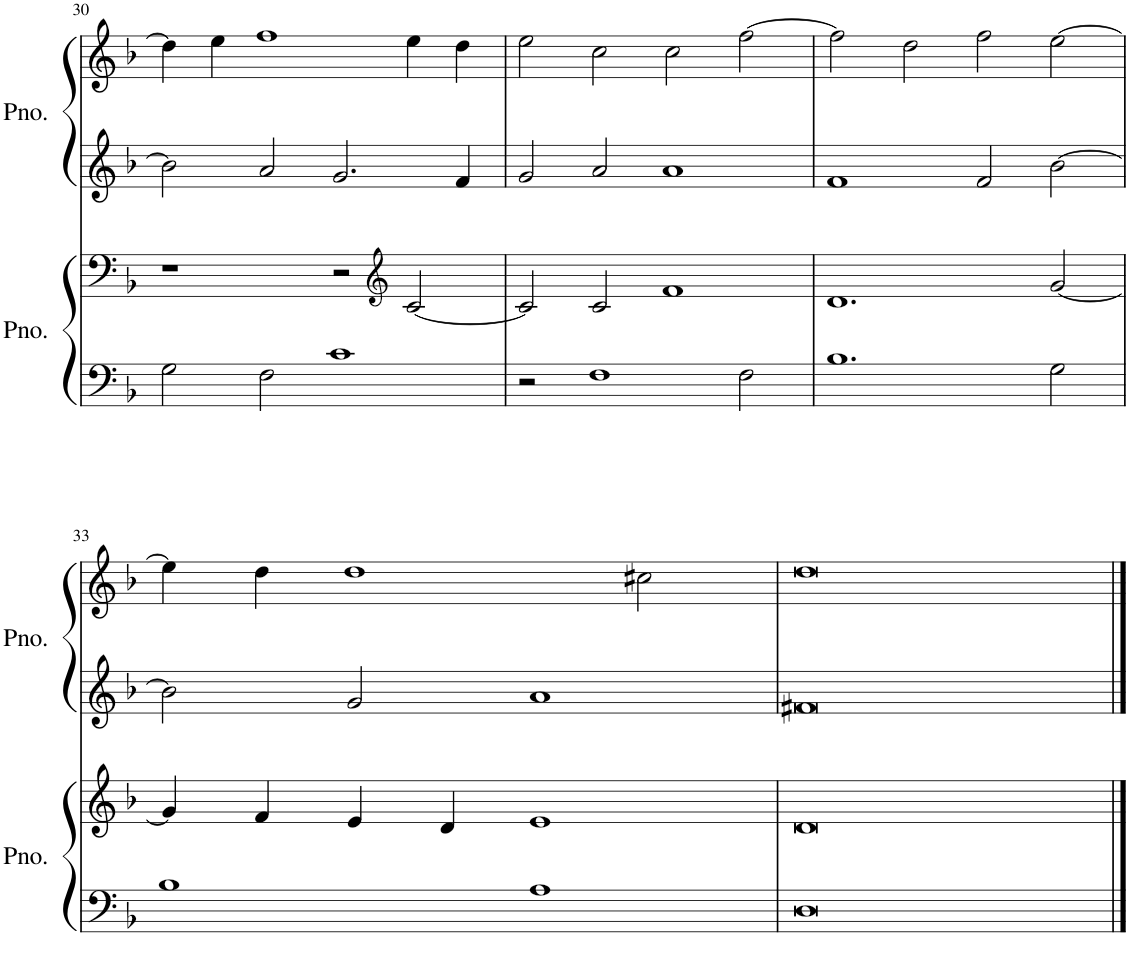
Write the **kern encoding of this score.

**kern	**kern	**kern	**kern
*part2	*part2	*part1	*part1
*staff4	*staff3	*staff2	*staff1
*I"Piano	*	*I"Piano	*
*I'Pno.	*	*I'Pno.	*
!!LO:PB:g=z
*clefF4	*clefF4	*clefG2	*clefG2
*k[b-]	*k[b-]	*k[b-]	*k[b-]
*M4/2	*M4/2	*M4/2	*M4/2
=30	=30	=30	=30
2G\	1r	2b-\]	4dd\]
.	.	.	4ee\
2F\	.	2a/	1ff
1c	2r	2.g/	.
*	*clefG2	*	*
.	[2c/	.	4ee\
.	.	4f/	4dd\
=31	=31	=31	=31
2r	2c/]	2g/	2ee\
1F	2c/	2a/	2cc\
.	1f	1a	2cc\
2F\	.	.	[2ff\
=32	=32	=32	=32
1.B-	1.d	1f	2ff\]
.	.	.	2dd\
.	.	2f/	2ff\
2G\	[2g/	[2b-\	[2ee\
!!LO:LB:g=z
=33	=33	=33	=33
1B-	4g/]	2b-\]	4ee\]
.	4f/	.	4dd\
.	4e/	2g/	1dd
.	4d/	.	.
1A	1e	1a	.
.	.	.	2cc#X\
=34	=34	=34	=34
0D	0d	0f#X	0dd
==	==	==	==
*-	*-	*-	*-
